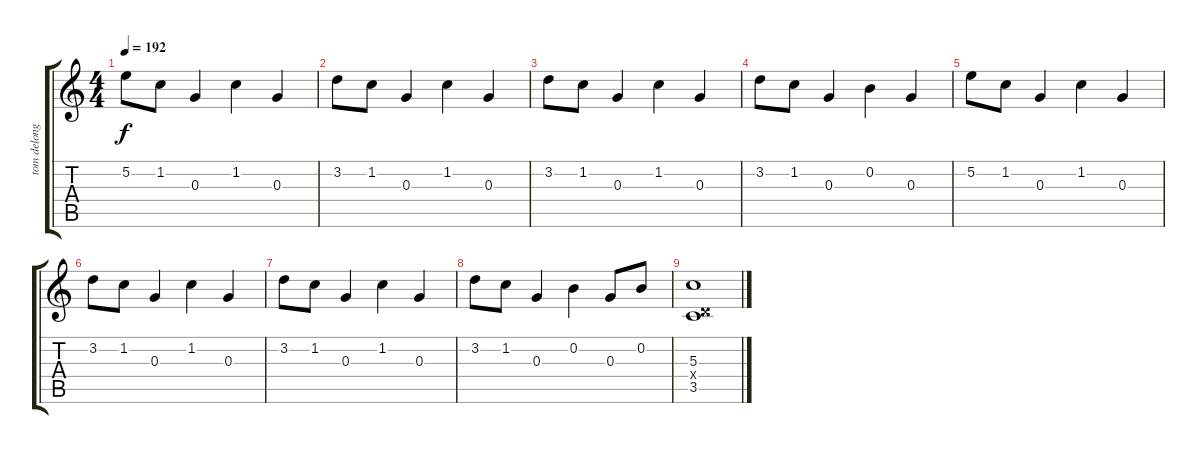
\track ("tom delonge" "tom delong") {instrument distortionguitar}
\staff {score tabs}
\tuning (E4 B3 G3 D3 A2 E2) {hide}
\ts (4 4)
\tempo 192
\clef g2
\ks c
5.2.8{dy f instrument distortionguitar} 1.2.8 0.3.4 1.2.4 0.3.4 |
3.2.8 1.2.8 0.3.4 1.2.4 0.3.4 |
3.2.8 1.2.8 0.3.4 1.2.4 0.3.4 |
3.2.8 1.2.8 0.3.4 0.2.4 0.3.4 |
5.2.8 1.2.8 0.3.4 1.2.4 0.3.4 |
3.2.8 1.2.8 0.3.4 1.2.4 0.3.4 |
3.2.8 1.2.8 0.3.4 1.2.4 0.3.4 |
3.2.8 1.2.8 0.3.4 0.2.4 0.3.8 0.2.8 |
(5.3 0.4{x} 3.5).1
